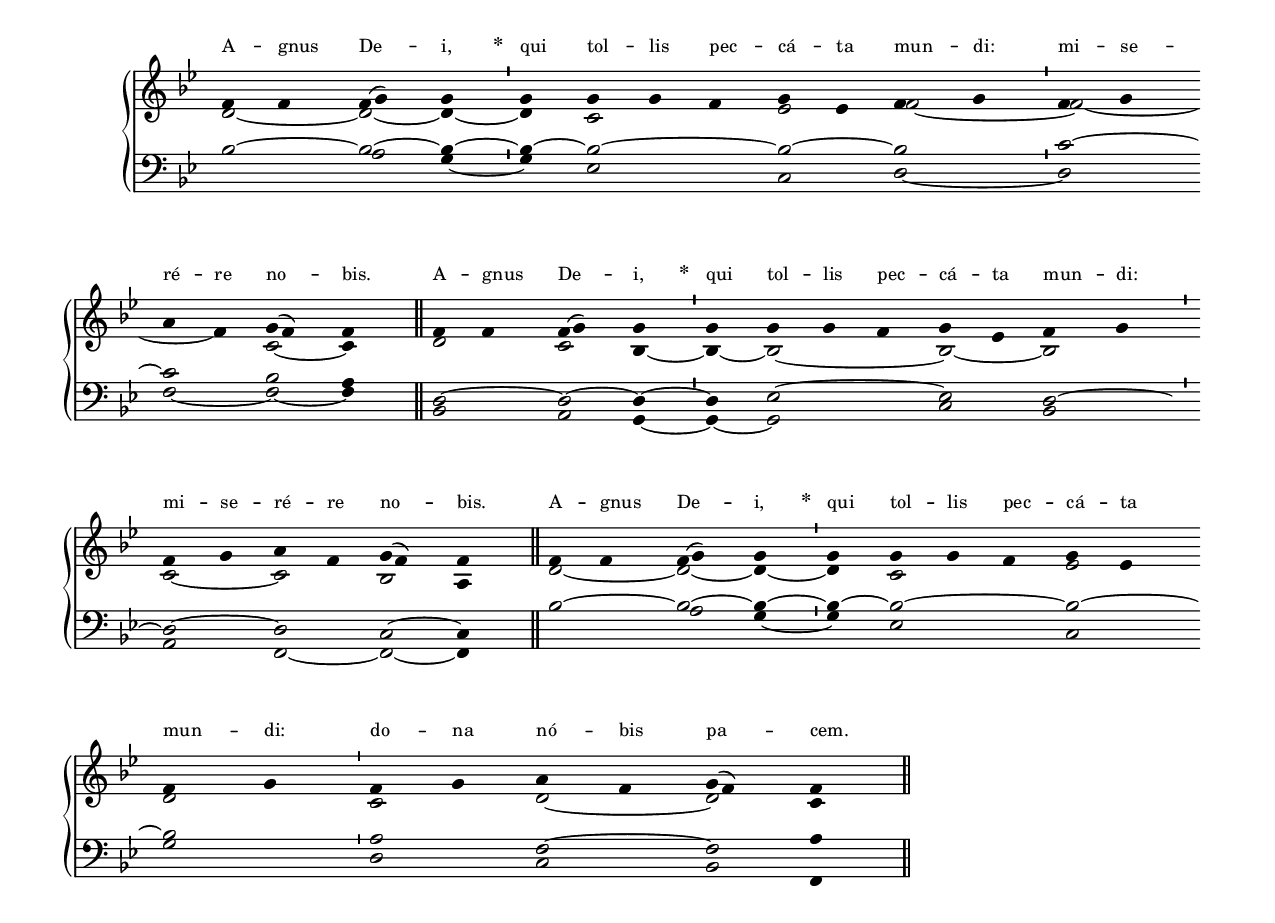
\version "2.18"
\include "gregorian.ly"
\include "noh2.ily"

%Page reference: page v.97
%(volume.page)

%Proofed 3/14

global = {
 \key f \mixolydian
 \cadenzaOn 
 \override Glissando #'thickness = #2.0
}

chantText = \lyricmode {
A -- gnus De -- i, 
\set stanza = " * " qui tol -- lis pec -- cá -- ta mun -- di: mi -- se -- ré -- re no -- bis. 
A -- gnus De -- i, 
\set stanza = " * " qui tol -- lis pec -- cá -- ta mun -- di: mi -- se -- ré -- re no -- bis. 
A -- gnus De -- i, 
\set stanza = " * " qui tol -- lis pec -- cá -- ta mun -- di: do -- na nó -- bis pa -- cem. }

chantMusic = {
\tieDown   f'4 f'4 f'4 ( g'4) g'4 \divisioMinima
 g'4 g'4 g'4 f'4 g'4 ees'4 f'4 g'4 \divisioMinima
 f'4 g'4 \forceBreak
 a'4 f'4 g'4 ( f'4) f'4 \finalis
 f'4 f'4 f'4 ( g'4) g'4 \divisioMinima
 g'4 g'4 g'4 f'4 g'4 ees'4 f'4 g'4 \divisioMinima
 \forceBreak
 f'4 g'4 a'4 f'4 g'4 ( f'4) f'4 \finalis
 f'4 f'4 f'4 ( g'4) g'4 \divisioMinima
 g'4 g'4 g'4 f'4 g'4 ees'4 \forceBreak
 f'4 g'4 \divisioMinima
 f'4 g'4 a'4 f'4 g'4 ( f'4) f'4 \finalis

}

altoMusic = {
d'2 ~ d'2 ~ d'4 ~ \divisioMinima
d'4 c'2*3/2 ees'2 f'2 ~ \divisioMinima
\set tieWaitForNote = ##t f'2 ~ s4 f'4 \set tieWaitForNote = ##f c'2 ~ c'4 \finalis
d'2 c'2 bes4 ~ \divisioMinima
bes4 ~ bes2*3/2 ~ bes2 ~ bes2 \divisioMinima
c'2 ~ c'2 bes2 a4 \finalis
d'2 ~ d'2 ~ d'4 ~ \divisioMinima
d'4 c'2*3/2 ees'2 d'2 \divisioMinima
c'2 d'2 ~ d'2 c'4 \finalis
}

tenorMusic = {
bes2 ~ bes2 ~ bes4 ~ \divisioMinima
bes4 ~ bes2*3/2 ~ bes2 ~ bes2 \divisioMinima
c'2 ~ c'2 bes2 a4 \finalis
d2 ~ d2 ~ d4 ~ \divisioMinima
d4 ees2*3/2 ~ ees2 d2 ~ \divisioMinima
d2 ~ d2 c2 ~ c4 \finalis
bes2 ~ bes2 ~ bes4 ~ \divisioMinima
bes4 ~ bes2*3/2 ~ bes2 ~ bes2 \divisioMinima
a2 f2 ~ f2 a4 \finalis
}

bassMusic = {
r2 a2 g4 ~ \divisioMinima
g4 ees2*3/2 c2 d2 ~ \divisioMinima
d2 f2 ~ f2 ~ f4 \finalis
bes,2 a,2 g,4 ~ \divisioMinima
g,4 ~ g,2*3/2 c2 bes,2 \divisioMinima
a,2 f,2 ~ f,2 ~ f,4 \finalis
r2 a2 g4 ~ \divisioMinima
g4 ees2*3/2 c2 g2 \divisioMinima
d2 c2 bes,2 f,4 \finalis
}

voiceLines = {
\voiceLineStyle


}

\score{
  <<
    \new Lyrics
    \new GrandStaff <<
      \set GrandStaff.autoBeaming = ##f
      \set GrandStaff.instrumentName = \markup \center-column {
        ""
      }
      \new Staff = up <<
        \new Voice = "chant" {
          \voiceOne \global \chantMusic
        }
        \new Voice {
          \voiceTwo \global \altoMusic
        }
      >>

      \new Staff = down <<
        \clef bass
        \new Voice {
          \voiceOne \global \tenorMusic
        }
        \new Voice {
          \voiceTwo \global \bassMusic
        }
	\new Voice {
        \voiceThree \global \voiceLines
        }
      >>
    >>
    \context Lyrics {
      \lyricsto chant {
      \chantText
    }
    }
  >>
  \layout{
  }
  
}
